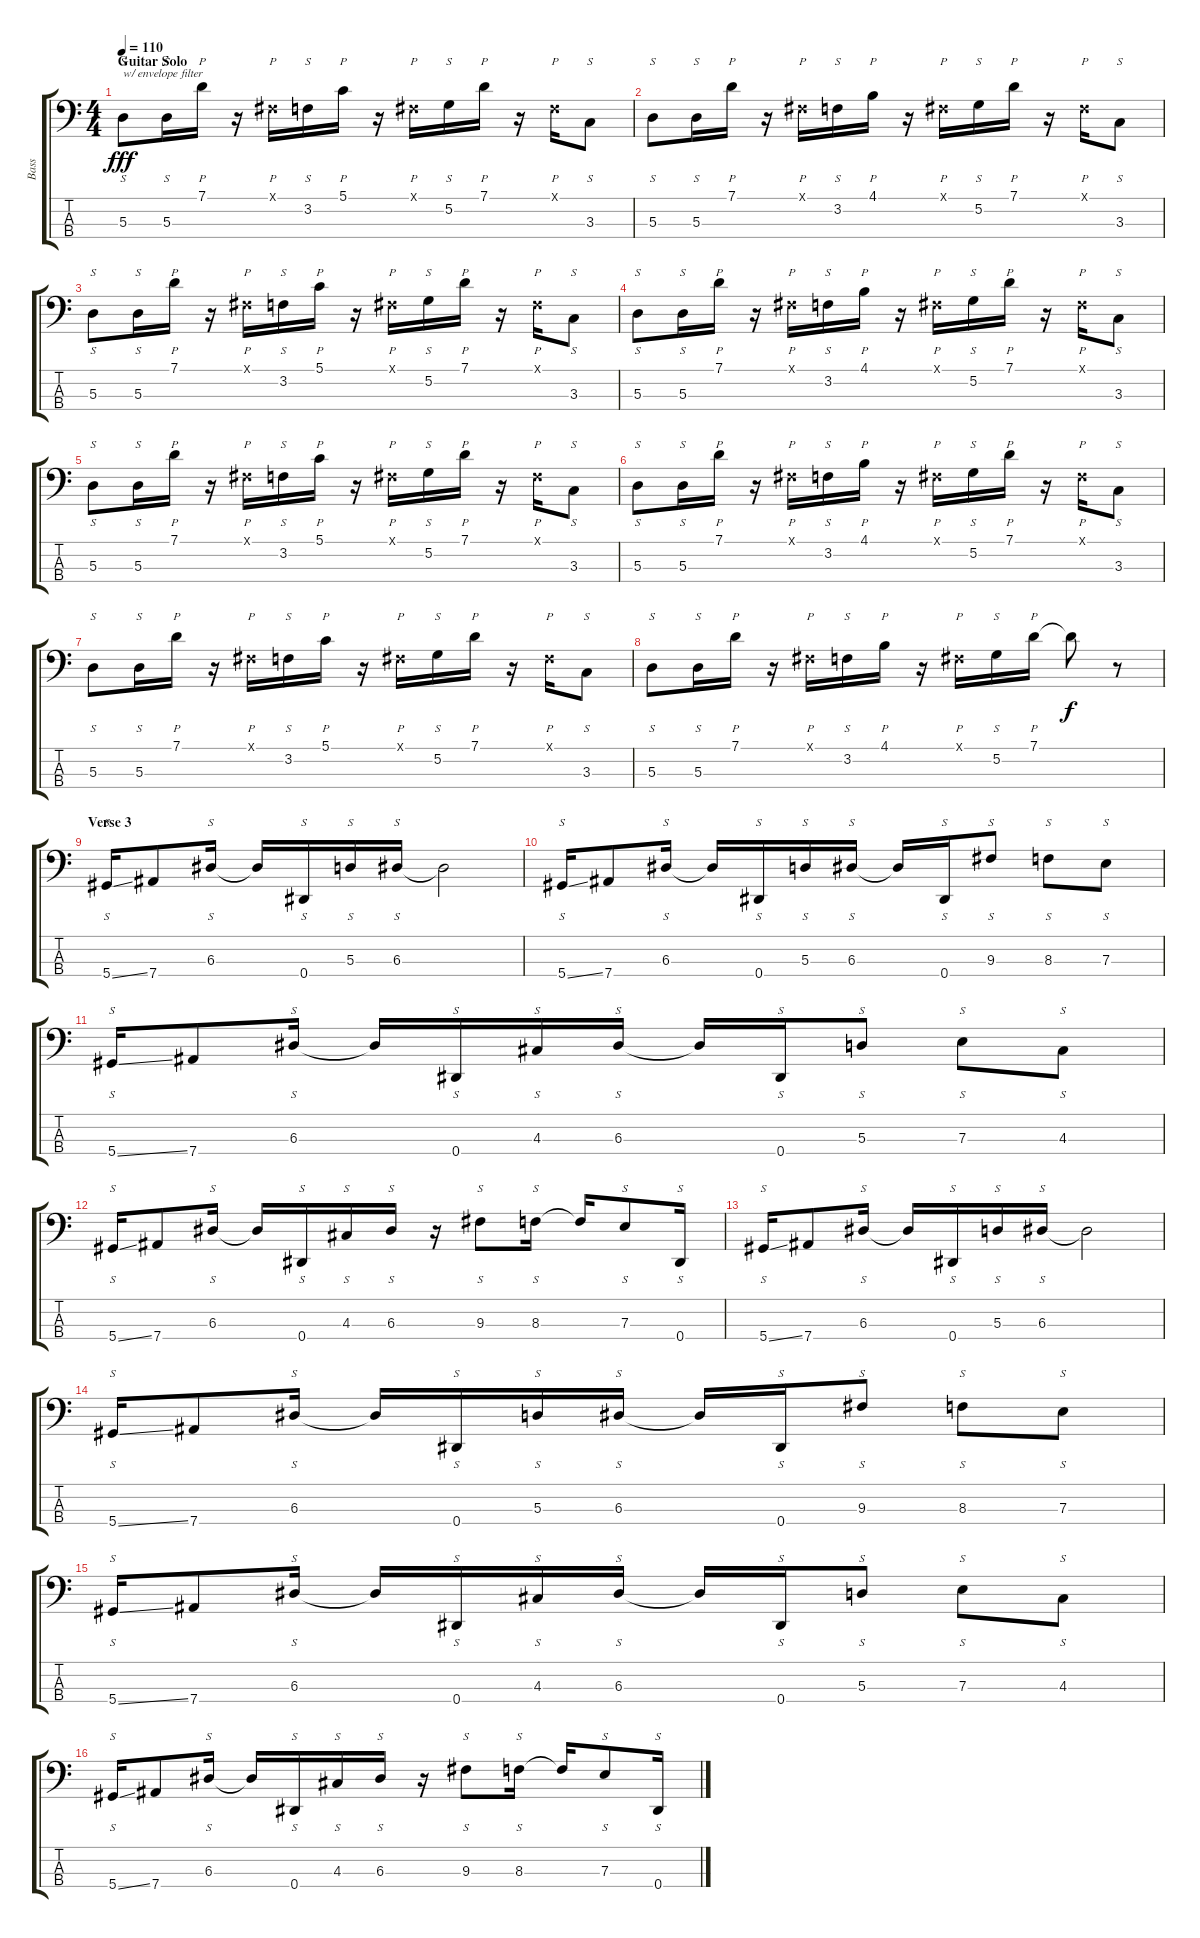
\track ("Bass" "Bass") {instrument slapbass1}
\staff {score tabs}
\tuning (G2 D2 A1 Eb1) {hide}
\ts (4 4)
\section ("" "Guitar Solo")
\tempo 110
\clef f4
\ks c
5.3.8{s txt "w/ envelope filter" dy fff} 5.3.16{s} 7.1.16{p} r.16 -1.1{x}.16{p} 3.2.16{s} 5.1.16{p} r.16 -1.1{x}.16{p} 5.2.16{s} 7.1.16{p} r.16 -1.1{x}.16{p} 3.3.8{s} |
5.3.8{s} 5.3.16{s} 7.1.16{p} r.16 -1.1{x}.16{p} 3.2.16{s} 4.1.16{p} r.16 -1.1{x}.16{p} 5.2.16{s} 7.1.16{p} r.16 -1.1{x}.16{p} 3.3.8{s} |
5.3.8{s} 5.3.16{s} 7.1.16{p} r.16 -1.1{x}.16{p} 3.2.16{s} 5.1.16{p} r.16 -1.1{x}.16{p} 5.2.16{s} 7.1.16{p} r.16 -1.1{x}.16{p} 3.3.8{s} |
5.3.8{s} 5.3.16{s} 7.1.16{p} r.16 -1.1{x}.16{p} 3.2.16{s} 4.1.16{p} r.16 -1.1{x}.16{p} 5.2.16{s} 7.1.16{p} r.16 -1.1{x}.16{p} 3.3.8{s} |
5.3.8{s} 5.3.16{s} 7.1.16{p} r.16 -1.1{x}.16{p} 3.2.16{s} 5.1.16{p} r.16 -1.1{x}.16{p} 5.2.16{s} 7.1.16{p} r.16 -1.1{x}.16{p} 3.3.8{s} |
5.3.8{s} 5.3.16{s} 7.1.16{p} r.16 -1.1{x}.16{p} 3.2.16{s} 4.1.16{p} r.16 -1.1{x}.16{p} 5.2.16{s} 7.1.16{p} r.16 -1.1{x}.16{p} 3.3.8{s} |
5.3.8{s} 5.3.16{s} 7.1.16{p} r.16 -1.1{x}.16{p} 3.2.16{s} 5.1.16{p} r.16 -1.1{x}.16{p} 5.2.16{s} 7.1.16{p} r.16 -1.1{x}.16{p} 3.3.8{s} |
5.3.8{s} 5.3.16{s} 7.1.16{p} r.16 -1.1{x}.16{p} 3.2.16{s} 4.1.16{p} r.16 -1.1{x}.16{p} 5.2.16{s} 7.1.16{p} 7.1{t}.8{dy f} r.8 |
\section ("" "Verse 3")
5.4{ss}.16{s} 7.4.8 6.3.16{s} 6.3{t}.16 0.4.16{s} 5.3.16{s} 6.3.16{s} 6.3{t}.2 |
5.4{ss}.16{s} 7.4.8 6.3.16{s} 6.3{t}.16 0.4.16{s} 5.3.16{s} 6.3.16{s} 6.3{t}.16 0.4.16{s} 9.3.8{s} 8.3.8{s} 7.3.8{s} |
5.4{ss}.16{s} 7.4.8 6.3.16{s} 6.3{t}.16 0.4.16{s} 4.3.16{s} 6.3.16{s} 6.3{t}.16 0.4.16{s} 5.3.8{s} 7.3.8{s} 4.3.8{s} |
5.4{ss}.16{s} 7.4.8 6.3.16{s} 6.3{t}.16 0.4.16{s} 4.3.16{s} 6.3.16{s} r.16 9.3.8{s} 8.3.16{s} 8.3{t}.16 7.3.8{s} 0.4.16{s} |
5.4{ss}.16{s} 7.4.8 6.3.16{s} 6.3{t}.16 0.4.16{s} 5.3.16{s} 6.3.16{s} 6.3{t}.2 |
5.4{ss}.16{s} 7.4.8 6.3.16{s} 6.3{t}.16 0.4.16{s} 5.3.16{s} 6.3.16{s} 6.3{t}.16 0.4.16{s} 9.3.8{s} 8.3.8{s} 7.3.8{s} |
5.4{ss}.16{s} 7.4.8 6.3.16{s} 6.3{t}.16 0.4.16{s} 4.3.16{s} 6.3.16{s} 6.3{t}.16 0.4.16{s} 5.3.8{s} 7.3.8{s} 4.3.8{s} |
5.4{ss}.16{s} 7.4.8 6.3.16{s} 6.3{t}.16 0.4.16{s} 4.3.16{s} 6.3.16{s} r.16 9.3.8{s} 8.3.16{s} 8.3{t}.16 7.3.8{s} 0.4.16{s}
